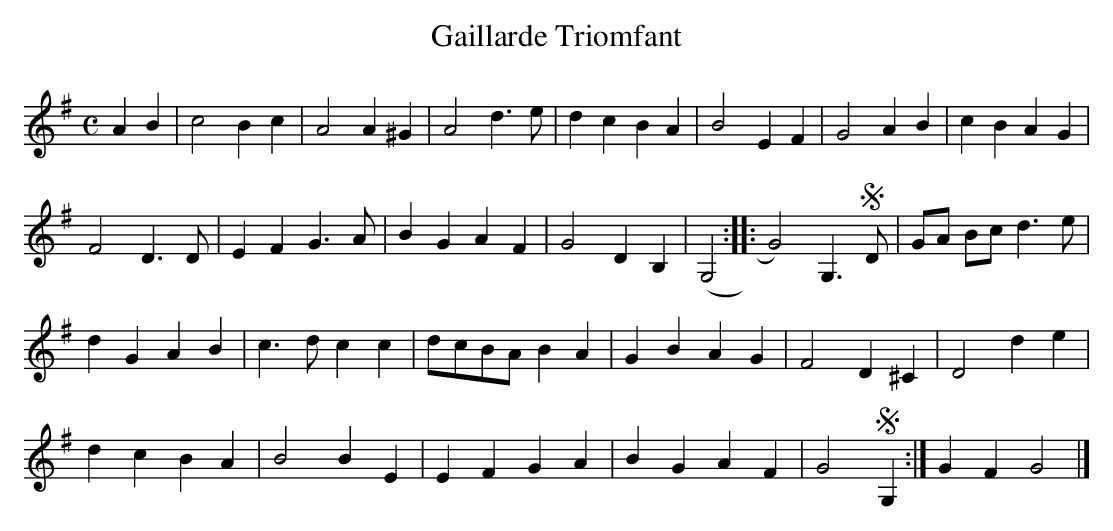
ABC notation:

X:1
T:Gaillarde Triomfant
M:C
K:Gmaj
A2B2|c4B2c2|A4A2^G2|A4d3e|d2c2B2A2|B4E2F2|G4A2B2|c2B2A2G2|
F4D3D|E2F2G3A|B2G2A2F2|G4D2B,2|(G,4:||:G4)G,3!segno!D|GA Bcd3e|
d2G2A2B2|c3dc2c2|dcBAB2A2|G2B2A2G2|F4D2^C2|D4d2e2|
d2c2B2A2|B4B2E2|E2F2G2A2|B2G2A2F2|G4!segno!G,2:|G2F2G4|]
